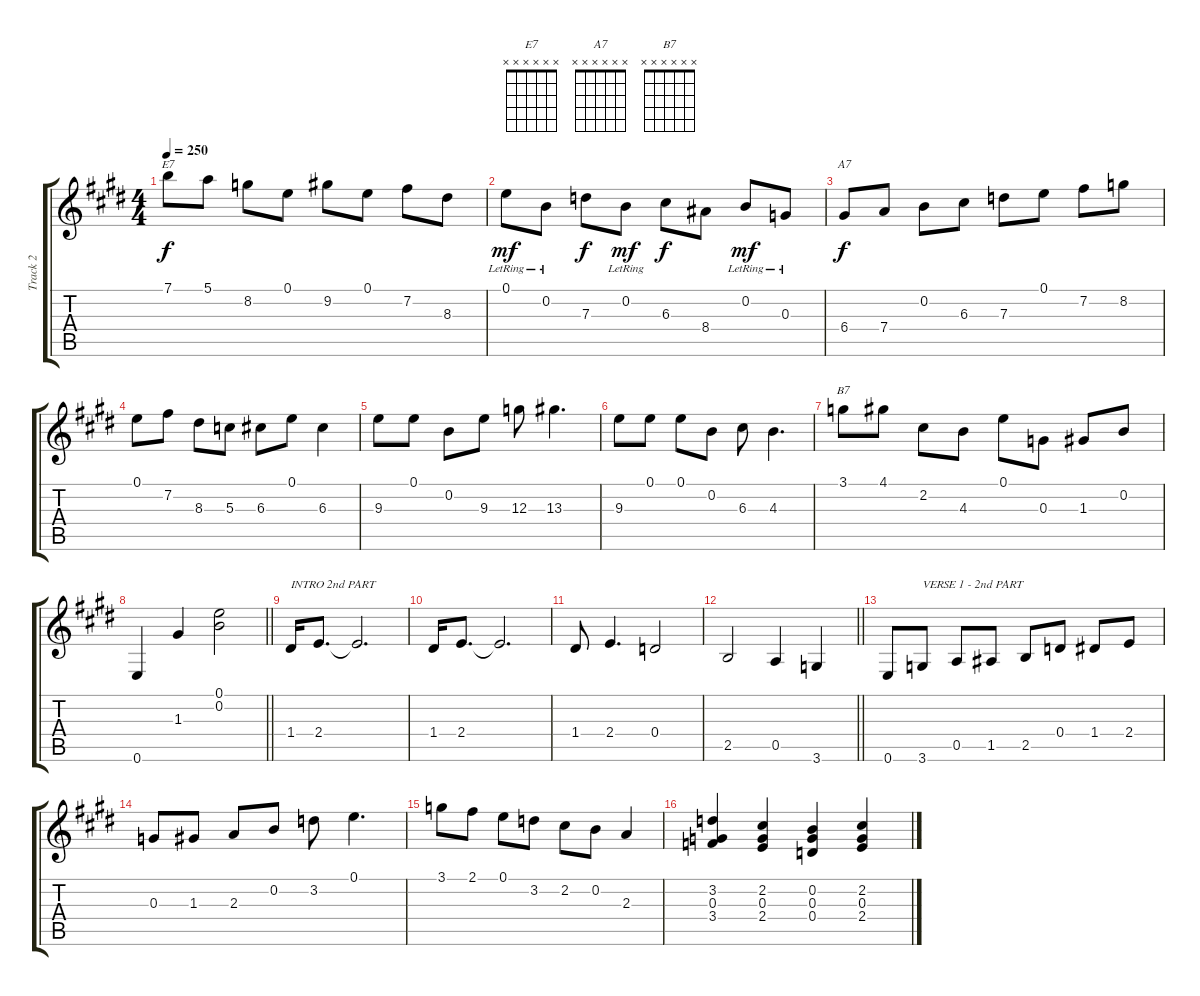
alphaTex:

\track ("Track 2" "Track 2") {instrument acousticguitarsteel}
\staff {score tabs}
\tuning (E4 B3 G3 D3 A2 E2) {hide}
\chord ("E7" x x x x x x)
\chord ("A7" x x x x x x)
\chord ("B7" x x x x x x)
\ts (4 4)
\tempo 250
\clef g2
\ks e
7.1.8{ch "E7" dy f} 5.1.8 8.2.8 0.1.8 9.2.8 0.1.8 7.2.8 8.3.8 |
0.1{lr}.8{dy mf} 0.2{lr}.8 7.3.8{dy f} 0.2{lr}.8{dy mf} 6.3.8{dy f} 8.4.8 0.2{lr}.8{dy mf} 0.3{lr}.8 |
6.4.8{ch "A7" dy f} 7.4.8 0.2.8 6.3.8 7.3.8 0.1.8 7.2.8 8.2.8 |
0.1.8 7.2.8 8.3.8 5.3.8 6.3.8 0.1.8 6.3.4 |
9.3.8 0.1.8 0.2.8 9.3.8 12.3.8 13.3.4{d} |
9.3.8 0.1.8 0.1.8 0.2.8 6.3.8 4.3.4{d} |
3.1.8{ch "B7"} 4.1.8 2.2.8 4.3.8 0.1.8 0.3.8 1.3.8 0.2.8 |
\barLineRight lightlight
0.6.4 1.3.4 (0.1 0.2).2 |
1.4.16{txt "INTRO 2nd PART"} 2.4.8{d} 2.4{t}.2{d} |
1.4.16 2.4.8{d} 2.4{t}.2{d} |
1.4.8 2.4.4{d} 0.4.2 |
\barLineRight lightlight
2.5.2 0.5.4 3.6.4 |
0.6.8 3.6.8{txt "VERSE 1 - 2nd PART"} 0.5.8 1.5.8 2.5.8 0.4.8 1.4.8 2.4.8 |
0.3.8 1.3.8 2.3.8 0.2.8 3.2.8 0.1.4{d} |
3.1.8 2.1.8 0.1.8 3.2.8 2.2.8 0.2.8 2.3.4 |
(3.2 0.3 3.4).4 (2.2 0.3 2.4).4 (0.2 0.3 0.4).4 (2.2 0.3 2.4).4
